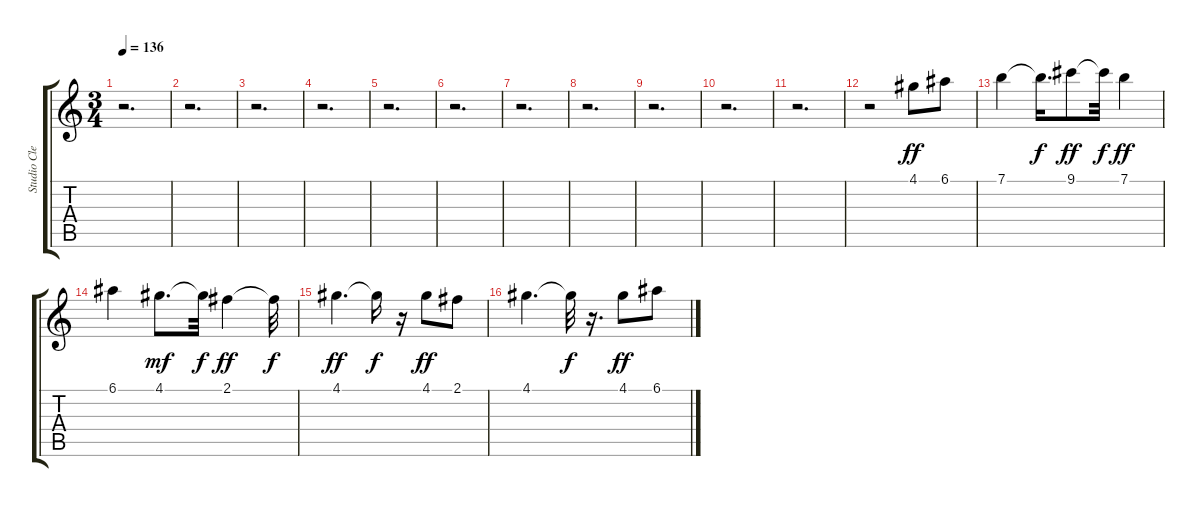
\track ("Studio Clean (Overdub)" "Studio Cle") {instrument electricguitarjazz}
\staff {score tabs}
\tuning (E4 B3 G3 D3 A2 E2) {hide}
\ts (3 4)
\tempo 136
\clef g2
\ks c
r.2{d dy fff} |
r.2{d} |
r.2{d} |
r.2{d} |
r.2{d} |
r.2{d} |
r.2{d} |
r.2{d} |
r.2{d} |
r.2{d} |
r.2{d} |
r.2 4.1.8{dy ff} 6.1.8 |
7.1.4 7.1{t}.16{d dy f} 9.1.8{dy ff} 9.1{t}.32{dy f} 7.1.4{dy ff} |
6.1.4 4.1.8{d dy mf} 4.1{t}.32{dy f} 2.1.4{dy ff} 2.1{t}.32{dy f} |
4.1.4{d dy ff} 4.1{t}.16{dy f} r.16 4.1.8{dy ff} 2.1.8 |
4.1.4{d} 4.1{t}.32{dy f} r.16{d} 4.1.8{dy ff} 6.1.8
